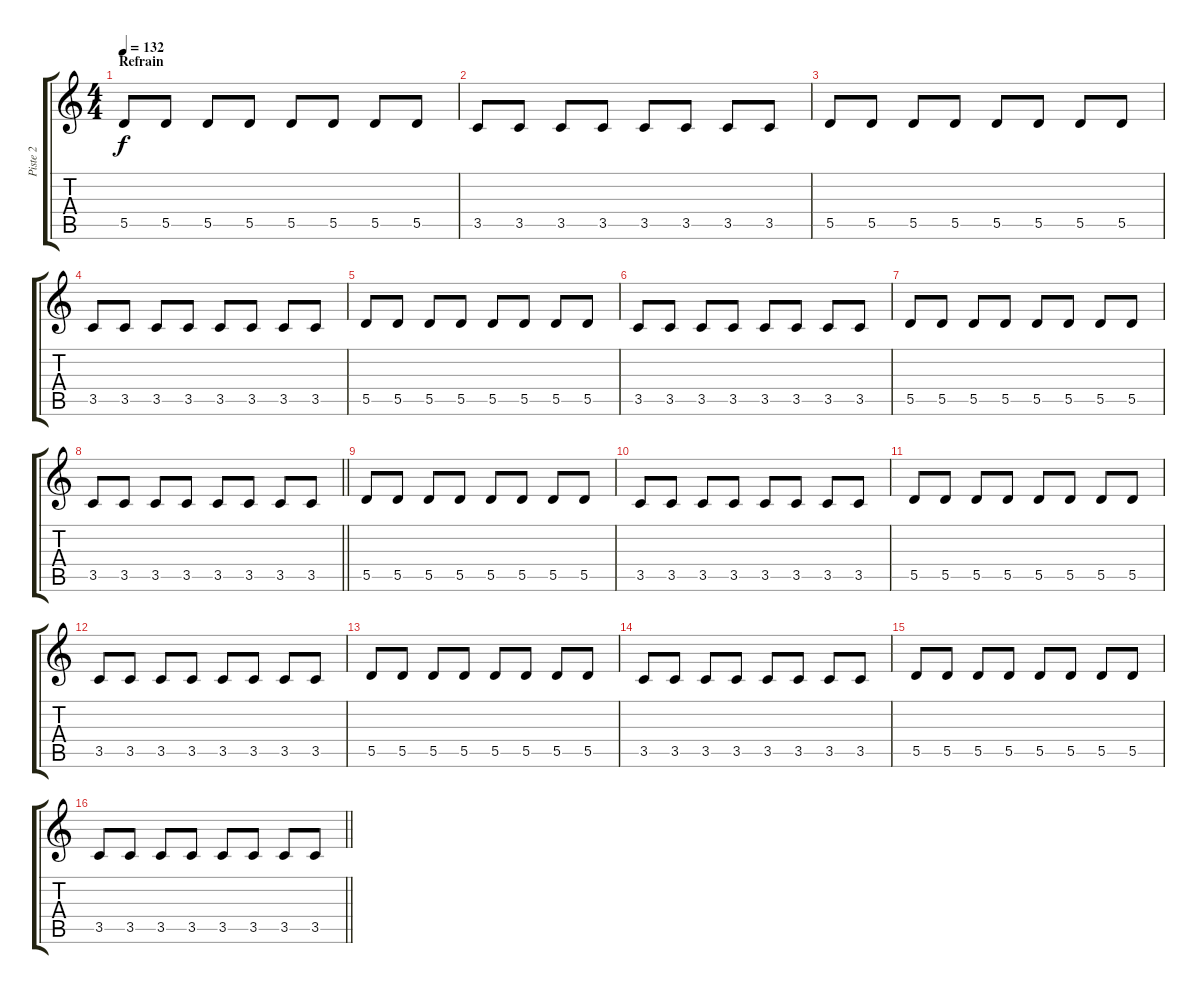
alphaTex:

\track ("Piste 2" "Piste 2") {instrument electricbassfinger}
\staff {score tabs}
\tuning (E4 B3 G3 D3 A2 E2) {hide}
\ts (4 4)
\section ("" "Refrain")
\tempo 132
\clef g2
\ks c
5.5.8{dy f} 5.5.8 5.5.8 5.5.8 5.5.8 5.5.8 5.5.8 5.5.8 |
3.5.8 3.5.8 3.5.8 3.5.8 3.5.8 3.5.8 3.5.8 3.5.8 |
5.5.8 5.5.8 5.5.8 5.5.8 5.5.8 5.5.8 5.5.8 5.5.8 |
3.5.8 3.5.8 3.5.8 3.5.8 3.5.8 3.5.8 3.5.8 3.5.8 |
5.5.8 5.5.8 5.5.8 5.5.8 5.5.8 5.5.8 5.5.8 5.5.8 |
3.5.8 3.5.8 3.5.8 3.5.8 3.5.8 3.5.8 3.5.8 3.5.8 |
5.5.8 5.5.8 5.5.8 5.5.8 5.5.8 5.5.8 5.5.8 5.5.8 |
\barLineRight lightlight
3.5.8 3.5.8 3.5.8 3.5.8 3.5.8 3.5.8 3.5.8 3.5.8 |
5.5.8 5.5.8 5.5.8 5.5.8 5.5.8 5.5.8 5.5.8 5.5.8 |
3.5.8 3.5.8 3.5.8 3.5.8 3.5.8 3.5.8 3.5.8 3.5.8 |
5.5.8 5.5.8 5.5.8 5.5.8 5.5.8 5.5.8 5.5.8 5.5.8 |
3.5.8 3.5.8 3.5.8 3.5.8 3.5.8 3.5.8 3.5.8 3.5.8 |
5.5.8 5.5.8 5.5.8 5.5.8 5.5.8 5.5.8 5.5.8 5.5.8 |
3.5.8 3.5.8 3.5.8 3.5.8 3.5.8 3.5.8 3.5.8 3.5.8 |
5.5.8 5.5.8 5.5.8 5.5.8 5.5.8 5.5.8 5.5.8 5.5.8 |
\barLineRight lightlight
3.5.8 3.5.8 3.5.8 3.5.8 3.5.8 3.5.8 3.5.8 3.5.8
